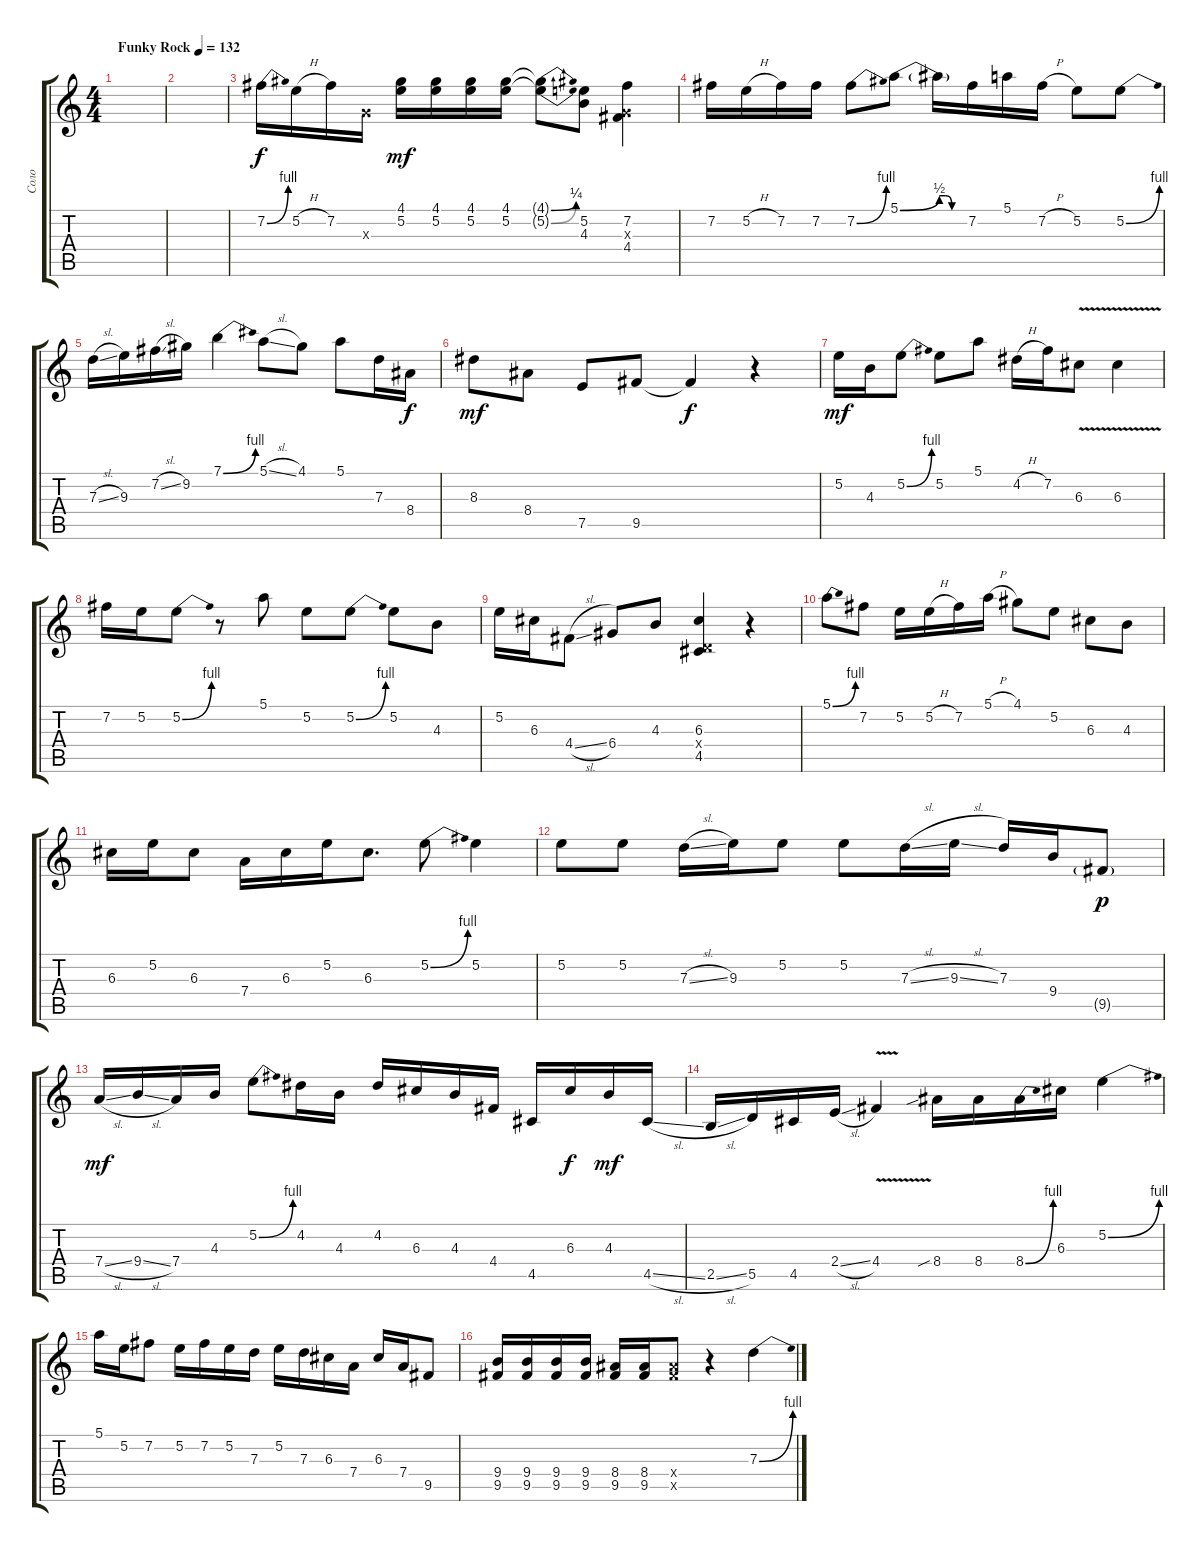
\track ("Соло" "Соло") {instrument overdrivenguitar}
\staff {score tabs}
\tuning (E4 B3 G3 D3 A2 E2) {hide}
\ts (4 4)
\tempo (132 "Funky Rock")
\clef g2
\ks c
|
|
7.2{be (bend 0 0 60 4)}.16 5.2{h}.16 7.2.16 0.3{x}.16{dy f} (4.1 5.2).16{dy mf} (4.1 5.2).16 (4.1 5.2).16 (4.1 5.2).16 (4.1{be (bend 0 0 60 1) t} 5.2{be (bend 0 0 60 1) t}).8 (5.2 4.3).8 (7.2 0.3{x} 4.4).4 |
7.2.16 5.2{h}.16 7.2.16 7.2.16 7.2{be (bend 0 0 60 4)}.8 5.1{be (bend 0 0 60 2)}.8 5.1{be (custom 0 2 15 2 30 0 60 0) t}.16 7.2.16 5.1.16 7.2{h}.16 5.2.8 5.2{be (bend 0 0 60 4)}.8 |
7.3{sl}.16 9.3.16 7.2{sl}.16 9.2.16 7.1{be (bend 0 0 60 4)}.4 5.1{sl}.8 4.1.8 5.1.8 7.3.16 8.4.16{dy f} |
8.3.8{dy mf} 8.4.8 7.5.8 9.5.8 9.5{t}.4{dy f} r.4 |
5.2.16{dy mf} 4.3.16 5.2{be (bend 0 0 60 4)}.8 5.2.8 5.1.8 4.2{h}.16 7.2.16 6.3{v}.8 6.3{v}.4 |
7.2.16 5.2.16 5.2{be (bend 0 0 60 4)}.8 r.8 5.1.8 5.2.8 5.2{be (bend 0 0 60 4)}.8 5.2.8 4.3.8 |
5.2.16 6.3.16 4.4{sl}.8 6.4.8 4.3.8 (6.3 0.4{x} 4.5).4 r.4 |
5.1{be (bend 0 0 60 4)}.8 7.2.8 5.2.16 5.2{h}.16 7.2.16 5.1{h}.16 4.1.8 5.2.8 6.3.8 4.3.8 |
6.3.16 5.2.16 6.3.8 7.4.16 6.3.16 5.2.16 6.3.8{d} 5.2{be (bend 0 0 60 4)}.8 5.2.4 |
5.2.8 5.2.8 7.3{sl}.16 9.3.16 5.2.8 5.2.8 7.3{sl}.16 9.3{sl}.16 7.3.16 9.4.16 9.5{g}.8{dy p} |
7.4{sl}.16{dy mf} 9.4{sl}.16 7.4.16 4.3.16 5.2{be (bend 0 0 60 4)}.8 4.2.16 4.3.16 4.2.16 6.3.16 4.3.16 4.4.16 4.5.16 6.3.16{dy f} 4.3.16{dy mf} 4.5{sl}.16 |
2.5{sl}.16 5.5.16 4.5.16 2.4{sl}.16 4.4{v}.4 8.4{sib}.16 8.4.16 8.4{be (bend 0 0 60 4)}.16 6.3.16 5.2{be (bend 0 0 60 4)}.4 |
5.1.16 5.2.16 7.2.8 5.2.16 7.2.16 5.2.16 7.3.16 5.2.16 7.3.16 6.3.16 7.4.16 6.3.16 7.4.16 9.5.8 |
(9.4 9.5).16 (9.4 9.5).16 (9.4 9.5).16 (9.4 9.5).16 (8.4 9.5).16 (8.4 9.5).16 (8.4{x} 9.5{x}).8 r.4 7.3{be (bend 0 0 60 4)}.4
